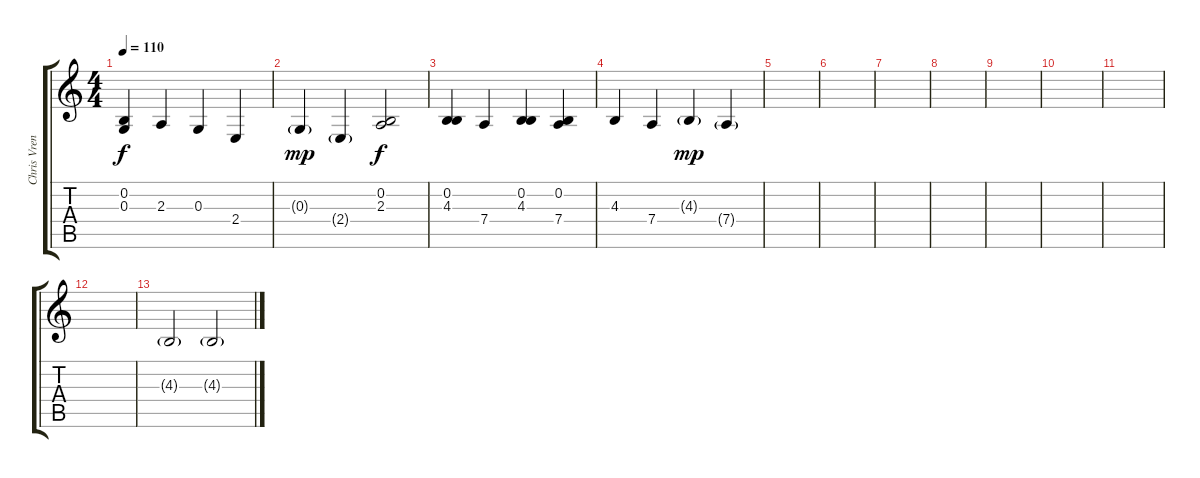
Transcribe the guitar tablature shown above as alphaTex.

\track ("Chris Vrenna" "Chris Vren") {instrument electricpiano2}
\staff {score tabs}
\tuning (E4 B3 G3 D3 A2 E2) {hide}
\ts (4 4)
\tempo 110
\clef g2
\ks c
(0.2 0.3).4{dy f} 2.3.4 0.3.4 2.4.4 |
0.3{g}.4{dy mp} 2.4{g}.4 (0.2 2.3).2{dy f} |
(0.2 4.3).4 7.4.4 (0.2 4.3).4 (0.2 7.4).4 |
4.3.4 7.4.4 4.3{g}.4{dy mp} 7.4{g}.4 |
|
|
|
|
|
|
|
|
4.3{g}.2 4.3{g}.2
